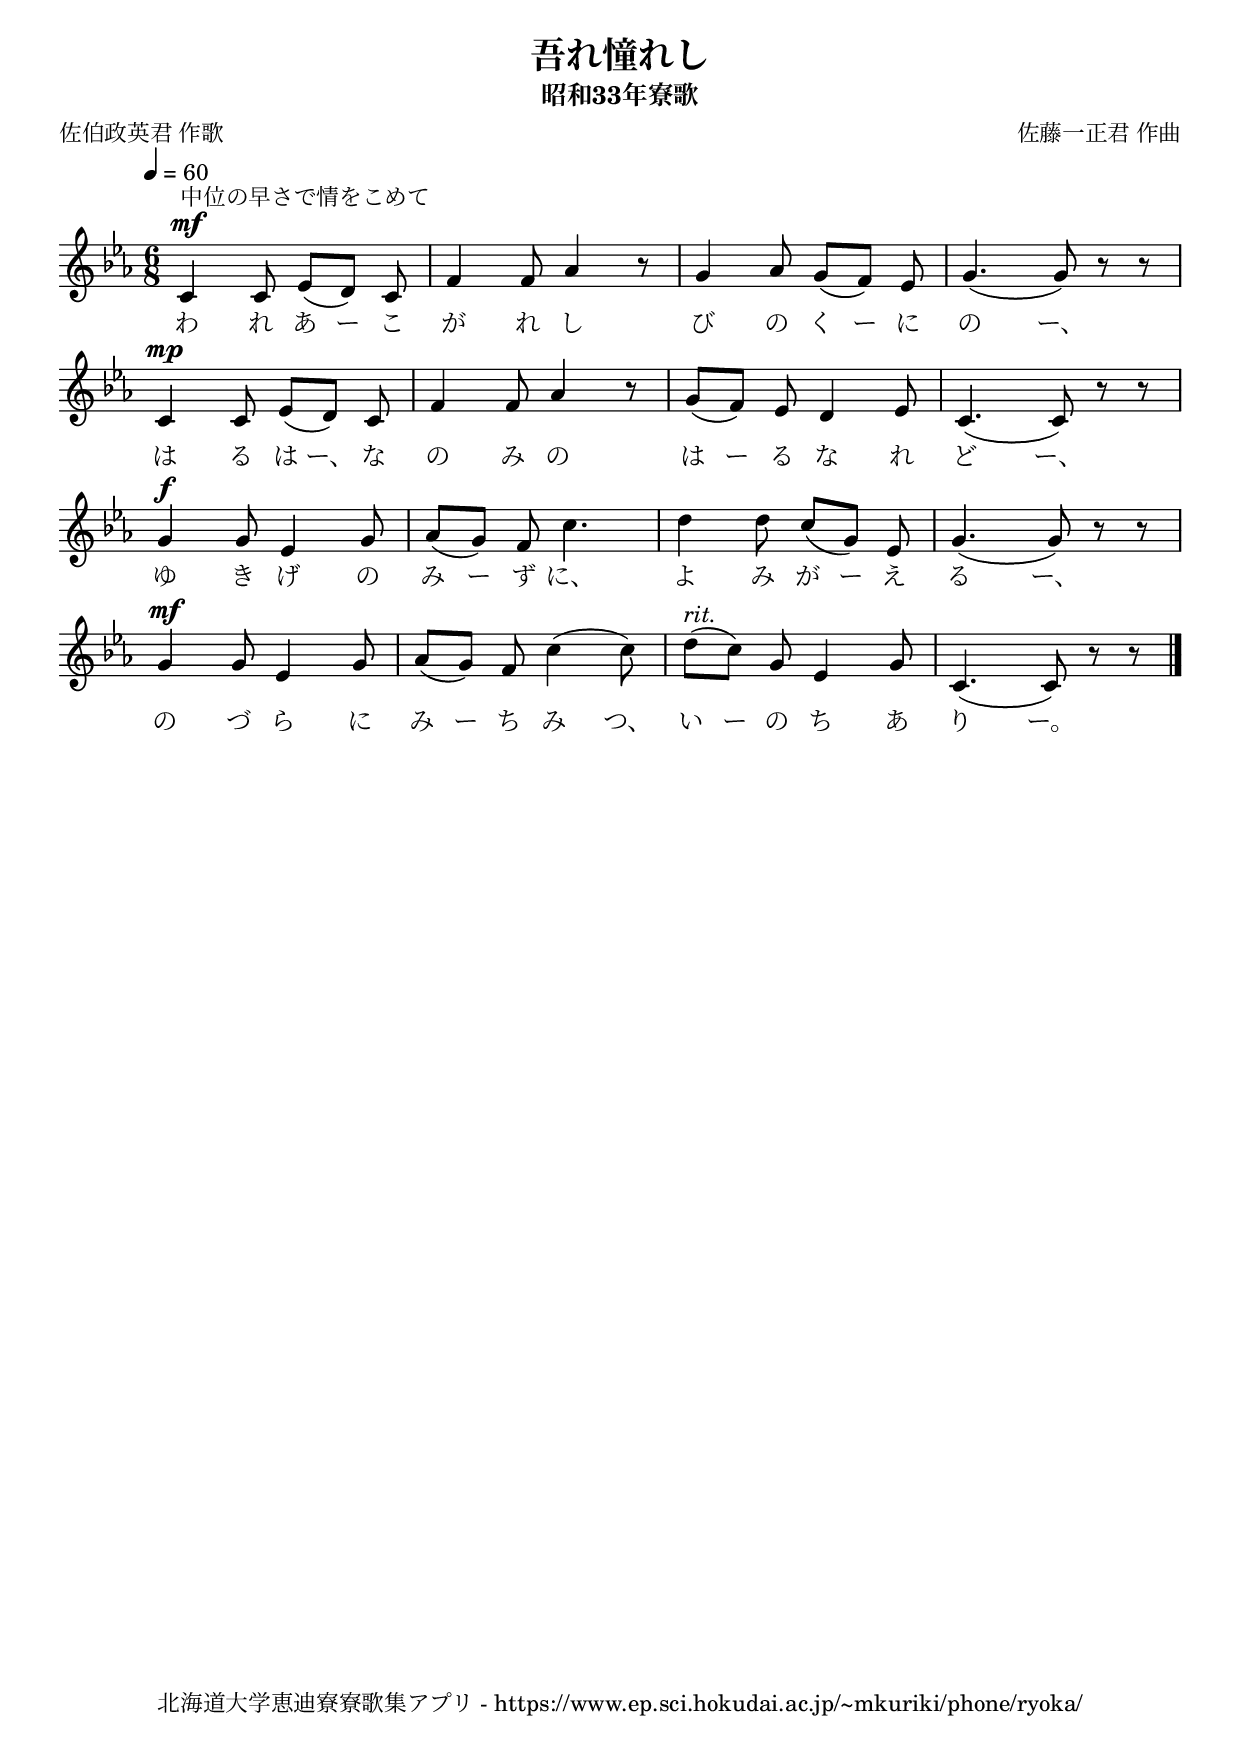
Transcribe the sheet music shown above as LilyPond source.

\version "2.18.2"

\paper {indent = 0}

\header {
  title = "吾れ憧れし"
  subtitle = "昭和33年寮歌"
  composer = "佐藤一正君 作曲"
  poet = "佐伯政英君 作歌"
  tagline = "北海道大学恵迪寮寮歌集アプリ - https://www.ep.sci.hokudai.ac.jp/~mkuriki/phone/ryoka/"
}


melody = \relative c'{
  \tempo 4 = 60
  \autoBeamOff
  \numericTimeSignature
  \override BreathingSign.text = \markup { \musicglyph #"scripts.upedaltoe" } % ブレスの記号指定
  \key c \minor
  \time 6/8
  \set melismaBusyProperties = #'()
  c4 ^\mf ^\markup \italic "中位の早さで情をこめて" c8 ees8 [(d8)] c8 |
  f4 f8 aes4 r8 |
  g4 aes8 g8 [(f8)] ees8 |
  g4. (g8) r8 r8 | \break
  c,4 ^\mp c8 ees8 [(d8)] c8 |
  f4 f8 aes4 r8 |
  g8 [(f8)] ees8 d4 ees8 |
  c4. (c8) r8 r8 | \break
  g'4 ^\f g8 ees4 g8 |
  aes8 [(g8)] f8 c'4. |
  d4 d8 c8 [(g8)] ees8 |
  g4. (g8) r8 r8 | \break
  g4 ^\mf g8 ees4 g8 |
  aes8 [(g8)] f8 c'4 (c8) |
  d8 ^\markup \italic "rit." [(c)] g8 ees4 g8 |
  c,4. (c8) r8 r8 |
  \bar "|."
}

text = \lyricmode {
  わ れ あ ー こ が れ し び の く ー に の ー、
  は る は ー、 な の み の は ー る な れ ど ー、
  ゆ き げ の み ー ず に、 よ み が ー え る ー、
  の づ ら に み ー ち み つ、 い ー の ち あ り ー。
}



\score {
  <<
    % ギターコード
    %{
    \new ChordNames \with {midiInstrument = #"acoustic guitar (nylon)"}{
      \set chordChanges = ##t
      \harmony
    }
    %}
    
    % メロディーライン
    \new Voice = "one"{\melody}
    % 歌詞
    \new Lyrics \lyricsto "one" \text
    % 太鼓
    % \new DrumStaff \with{
    %   \remove "Time_signature_engraver"
    %   drumStyleTable = #percussion-style
    %   \override StaffSymbol.line-count = #1
    %   \hide Stem
    % }
    % \drum
  >>
  
\midi {}
\layout {
  \context {
    \Score
    \remove "Bar_number_engraver"
  }
}

}
